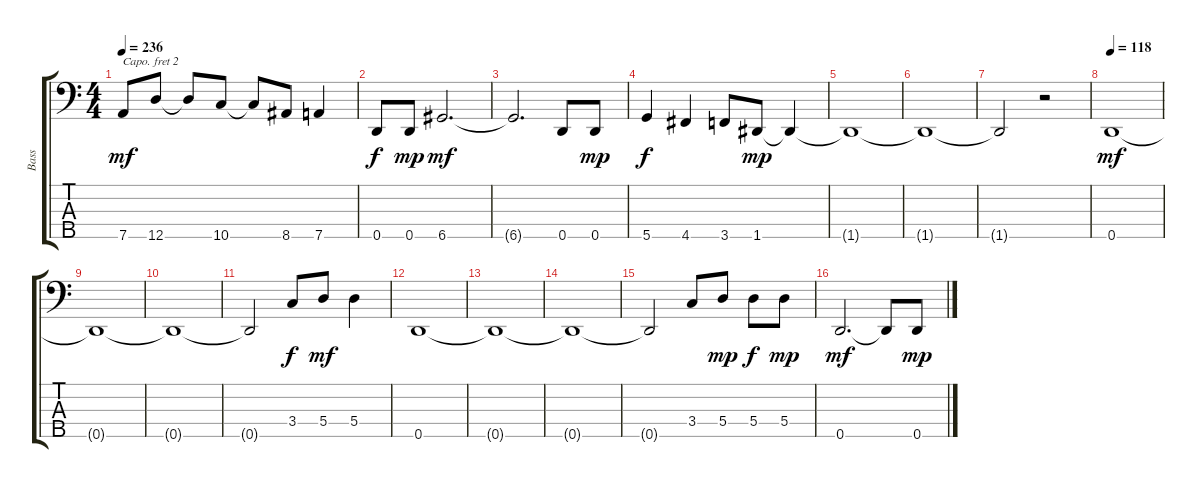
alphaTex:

\track ("Bass" "Bass") {instrument electricbassfinger}
\staff {score tabs}
\capo 2
\tuning (A2 F2 C2 G1 C1) {hide}
\ts (4 4)
\tempo 236
\clef f4
\ks c
7.5{t}.8{dy mf} 12.5.8 12.5{t}.8 10.5.8 10.5{t}.8 8.5.8 7.5.4 |
0.5.8{dy f} 0.5.8{dy mp} 6.5.2{d dy mf} |
6.5{t}.2{d} 0.5.8 0.5.8{dy mp} |
5.5.4{dy f} 4.5.4 3.5.8 1.5.8{dy mp} 1.5{t}.4 |
1.5{t}.1 |
1.5{t}.1 |
1.5{t}.2 r.2 |
\tempo 118
0.5.1{dy mf} |
0.5{t}.1 |
0.5{t}.1 |
0.5{t}.2 3.4.8{dy f} 5.4.8{dy mf} 5.4.4 |
0.5.1 |
0.5{t}.1 |
0.5{t}.1 |
0.5{t}.2 3.4.8 5.4.8{dy mp} 5.4.8{dy f} 5.4.8{dy mp} |
0.5.2{d dy mf} 0.5{t}.8 0.5.8{dy mp}
